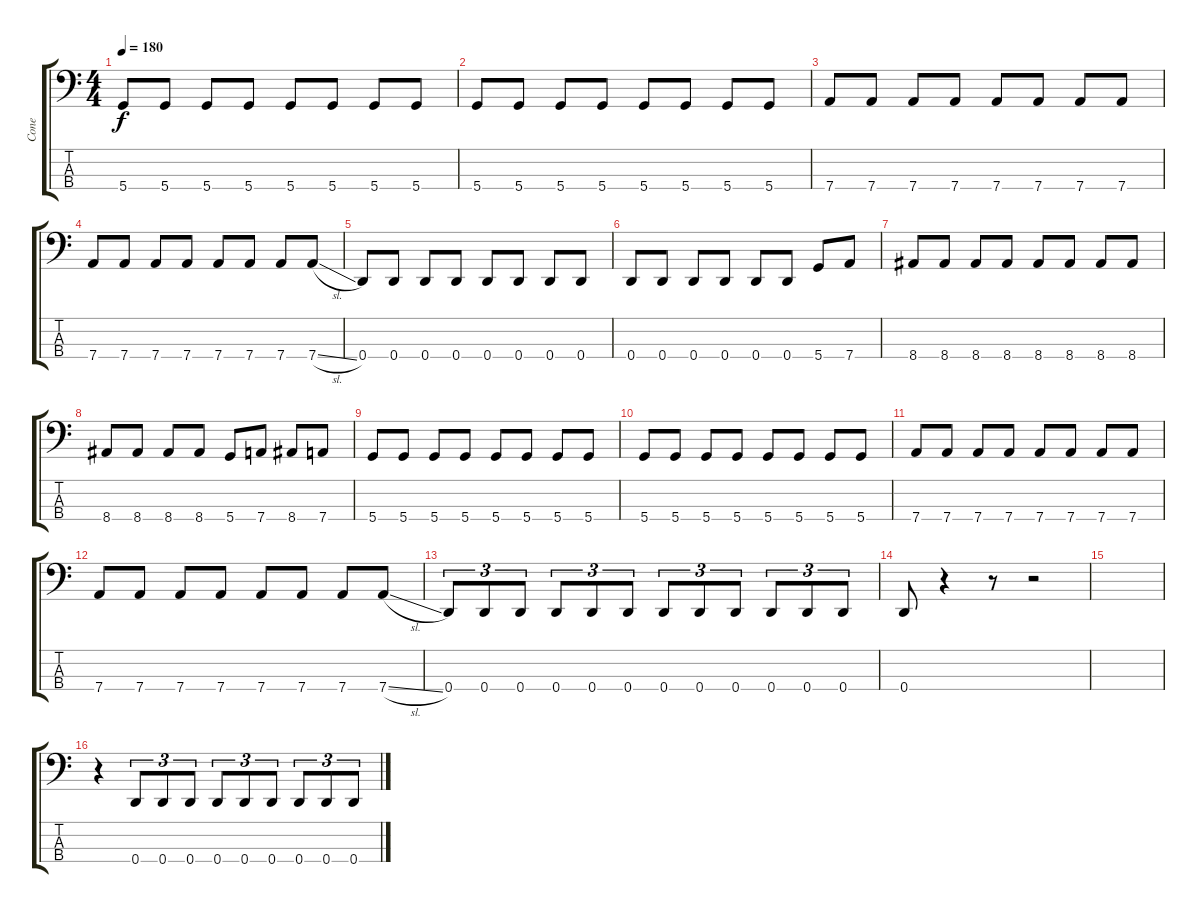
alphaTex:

\track ("Cone" "Cone") {instrument electricbasspick}
\staff {score tabs}
\tuning (G2 D2 A1 D1) {hide}
\ts (4 4)
\tempo 180
\clef f4
\ks c
5.4.8{dy f} 5.4.8 5.4.8 5.4.8 5.4.8 5.4.8 5.4.8 5.4.8 |
5.4.8 5.4.8 5.4.8 5.4.8 5.4.8 5.4.8 5.4.8 5.4.8 |
7.4.8 7.4.8 7.4.8 7.4.8 7.4.8 7.4.8 7.4.8 7.4.8 |
7.4.8 7.4.8 7.4.8 7.4.8 7.4.8 7.4.8 7.4.8 7.4{sl}.8 |
0.4.8 0.4.8 0.4.8 0.4.8 0.4.8 0.4.8 0.4.8 0.4.8 |
0.4.8 0.4.8 0.4.8 0.4.8 0.4.8 0.4.8 5.4.8 7.4.8 |
8.4.8 8.4.8 8.4.8 8.4.8 8.4.8 8.4.8 8.4.8 8.4.8 |
8.4.8 8.4.8 8.4.8 8.4.8 5.4.8 7.4.8 8.4.8 7.4.8 |
5.4.8 5.4.8 5.4.8 5.4.8 5.4.8 5.4.8 5.4.8 5.4.8 |
5.4.8 5.4.8 5.4.8 5.4.8 5.4.8 5.4.8 5.4.8 5.4.8 |
7.4.8 7.4.8 7.4.8 7.4.8 7.4.8 7.4.8 7.4.8 7.4.8 |
7.4.8 7.4.8 7.4.8 7.4.8 7.4.8 7.4.8 7.4.8 7.4{sl}.8 |
0.4.8{tu (3 2)} 0.4.8{tu (3 2)} 0.4.8{tu (3 2)} 0.4.8{tu (3 2)} 0.4.8{tu (3 2)} 0.4.8{tu (3 2)} 0.4.8{tu (3 2)} 0.4.8{tu (3 2)} 0.4.8{tu (3 2)} 0.4.8{tu (3 2)} 0.4.8{tu (3 2)} 0.4.8{tu (3 2)} |
0.4.8 r.4 r.8 r.2 |
|
r.4 0.4.8{tu (3 2)} 0.4.8{tu (3 2)} 0.4.8{tu (3 2)} 0.4.8{tu (3 2)} 0.4.8{tu (3 2)} 0.4.8{tu (3 2)} 0.4.8{tu (3 2)} 0.4.8{tu (3 2)} 0.4.8{tu (3 2)}
